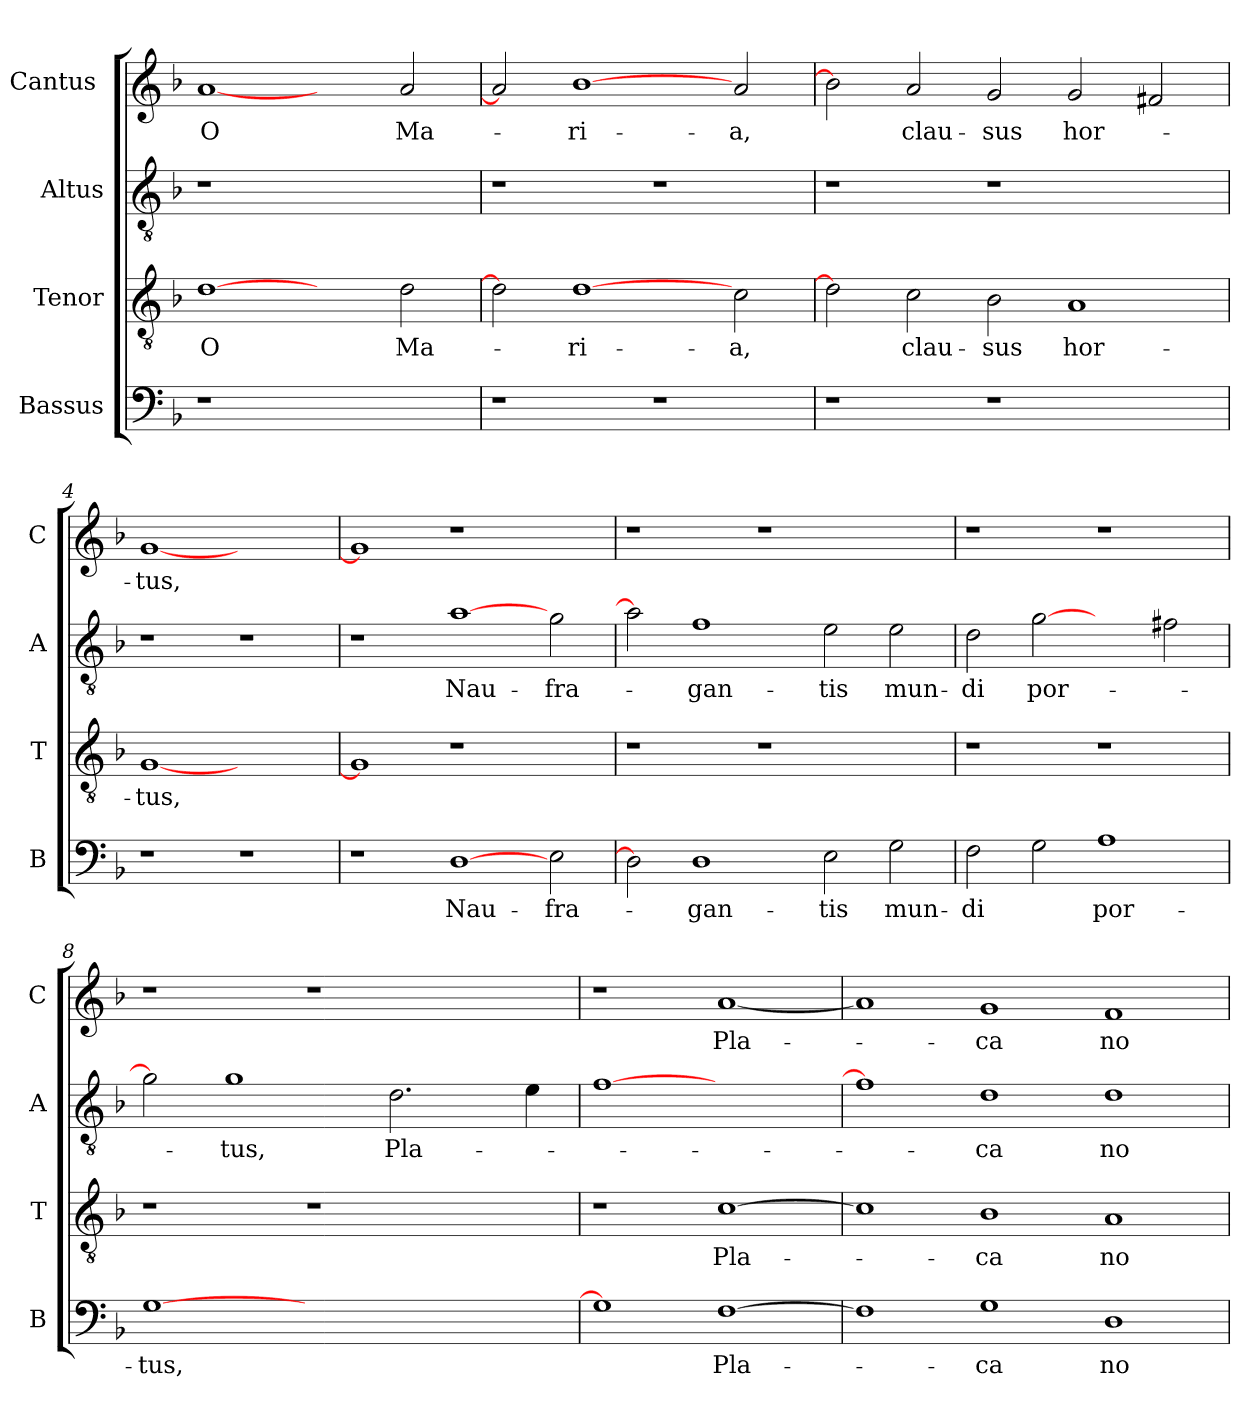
**kern	**text	**kern	**text	**kern	**text	**kern	**text
*part4	*part4	*part3	*part3	*part2	*part2	*part1	*part1
*staff4	*staff4	*staff3	*staff3	*staff2	*staff2	*staff1	*staff1
*I"Bassus	*	*I"Tenor	*	*I"Altus	*	*I"Cantus 	*
*I'B	*	*I'T	*	*I'A	*	*I'C	*
*clefF4	*	*clefGv2	*	*clefGv2	*	*clefG2	*
*k[b-]	*	*k[b-]	*	*k[b-]	*	*k[b-]	*
*F:	*	*F:	*	*F:	*	*F:	*
=1	=1	=1	=1	=1	=1	=1	=1
1r	.	[1d\	O	1r	.	[1a/	O
1ryy	.	2ryy	.	1ryy	.	2ryy	.
.	.	2d\	Ma-	.	.	2a/	Ma-
=2	=2	=2	=2	=2	=2	=2	=2
1r	.	2d\]	.	1r	.	2a/]	.
.	.	[1d\	-ri-	.	.	[1b-\	-ri-
1r	.	.	.	1r	.	.	.
.	.	2c\	-a,	.	.	2a/	-a,
=3	=3	=3	=3	=3	=3	=3	=3
1r	.	2d\]	.	1r	.	2b-\]	.
.	.	2c\	clau-	.	.	2a/	clau-
1r	.	2B-\	-sus	1r	.	2g/	-sus
.	.	1A/	hor-	.	.	2g/	hor-
2ryy	.	.	.	2ryy	.	2f#X/	.
=4	=4	=4	=4	=4	=4	=4	=4
1r	.	[1G/	-tus,	1r	.	[1g/	-tus,
1r	.	1ryy	.	1r	.	1ryy	.
=5	=5	=5	=5	=5	=5	=5	=5
1r	.	1G/]	.	1r	.	1g/]	.
[1D\	Nau-	1r	.	[1a\	Nau-	1r	.
2E\	-fra-	2ryy	.	2g\	-fra-	2ryy	.
=6	=6	=6	=6	=6	=6	=6	=6
2D\]	.	1r	.	2a\]	.	1r	.
1D\	-gan-	.	.	1f\	-gan-	.	.
.	.	1r	.	.	.	1r	.
2E\	-tis	.	.	2e\	-tis	.	.
2G\	mun-	2ryy	.	2e\	mun-	2ryy	.
!!LO:LB:g=z
=7	=7	=7	=7	=7	=7	=7	=7
2F\	-di	1r	.	2d\	-di	1r	.
2G\	.	.	.	[2g\	por-	.	.
1A\	por-	1r	.	2ryy	.	1r	.
.	.	.	.	2f#X\	.	.	.
=8	=8	=8	=8	=8	=8	=8	=8
[1G\	-tus,	1r	.	2g\]	.	1r	.
.	.	.	.	1g\	-tus,	.	.
1.ryy	.	1r	.	.	.	1r	.
.	.	.	.	2.d\	Pla-	.	.
.	.	2ryy	.	.	.	2ryy	.
.	.	.	.	4e\	.	.	.
=9	=9	=9	=9	=9	=9	=9	=9
1G\]	.	1r	.	[1f\	.	1r	.
[1F\	Pla-	[1c\	Pla-	1ryy	.	[1a/	Pla-
=10	=10	=10	=10	=10	=10	=10	=10
1F\]	.	1c\]	.	1f\]	.	1a/]	.
1G\	-ca	1B-\	-ca	1d\	-ca	1g/	-ca
1D\	no-	1A/	no-	1d\	no-	1f/	no-
=	=	=	=	=	=	=	=
*-	*-	*-	*-	*-	*-	*-	*-
